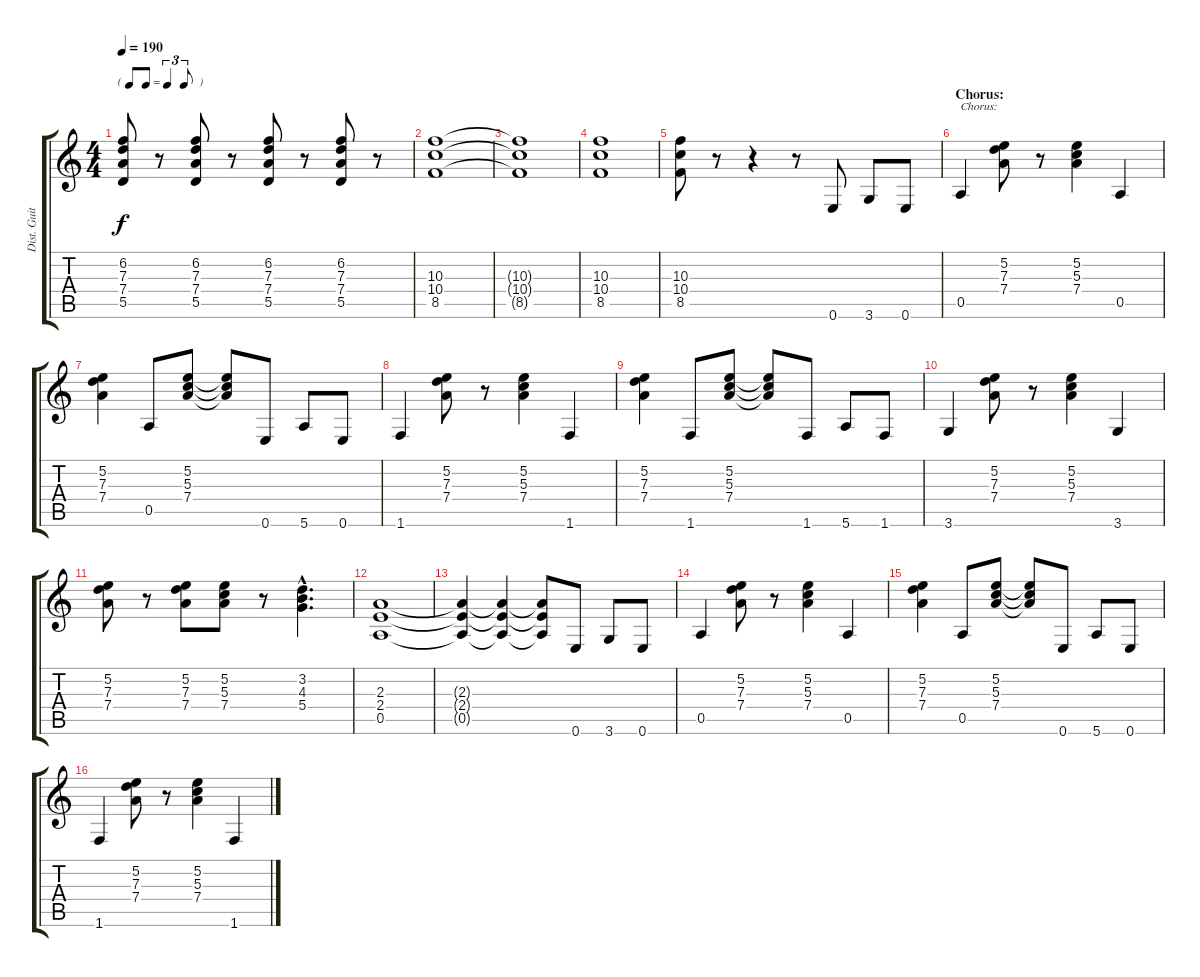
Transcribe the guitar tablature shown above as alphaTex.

\track ("Dist. Guitar 2" "Dist. Guit") {instrument overdrivenguitar}
\staff {score tabs}
\tuning (E4 B3 G3 D3 A2 E2) {hide}
\ts (4 4)
\tf triplet8th
\tempo 190
\clef g2
\ks c
(6.2 7.3 7.4 5.5).8{dy f} r.8 (6.2 7.3 7.4 5.5).8 r.8 (6.2 7.3 7.4 5.5).8 r.8 (6.2 7.3 7.4 5.5).8 r.8 |
(10.3 10.4 8.5).1 |
(10.3{t} 10.4{t} 8.5{t}).1 |
(10.3 10.4 8.5).1 |
(10.3 10.4 8.5).8 r.8 r.4 r.8 0.6.8 3.6.8 0.6.8 |
\section ("" "Chorus:")
0.5.4{txt "Chorus:"} (5.2 7.3 7.4).8 r.8 (5.2 5.3 7.4).4 0.5.4 |
(5.2 7.3 7.4).4 0.5.8 (5.2 5.3 7.4).8 (5.2{t} 5.3{t} 7.4{t}).8 0.6.8 5.6.8 0.6.8 |
1.6.4 (5.2 7.3 7.4).8 r.8 (5.2 5.3 7.4).4 1.6.4 |
(5.2 7.3 7.4).4 1.6.8 (5.2 5.3 7.4).8 (5.2{t} 5.3{t} 7.4{t}).8 1.6.8 5.6.8 1.6.8 |
3.6.4 (5.2 7.3 7.4).8 r.8 (5.2 5.3 7.4).4 3.6.4 |
(5.2 7.3 7.4).8 r.8 (5.2 7.3 7.4).8 (5.2 5.3 7.4).8 r.8 (3.2{hac} 4.3{hac} 5.4{hac}).4{d} |
(2.3 2.4 0.5).1 |
(2.3{t} 2.4{t} 0.5{t}).4 (2.3{t} 2.4{t} 0.5{t}).4 (2.3{t} 2.4{t} 0.5{t}).8 0.6.8 3.6.8 0.6.8 |
0.5.4 (5.2 7.3 7.4).8 r.8 (5.2 5.3 7.4).4 0.5.4 |
(5.2 7.3 7.4).4 0.5.8 (5.2 5.3 7.4).8 (5.2{t} 5.3{t} 7.4{t}).8 0.6.8 5.6.8 0.6.8 |
1.6.4 (5.2 7.3 7.4).8 r.8 (5.2 5.3 7.4).4 1.6.4
